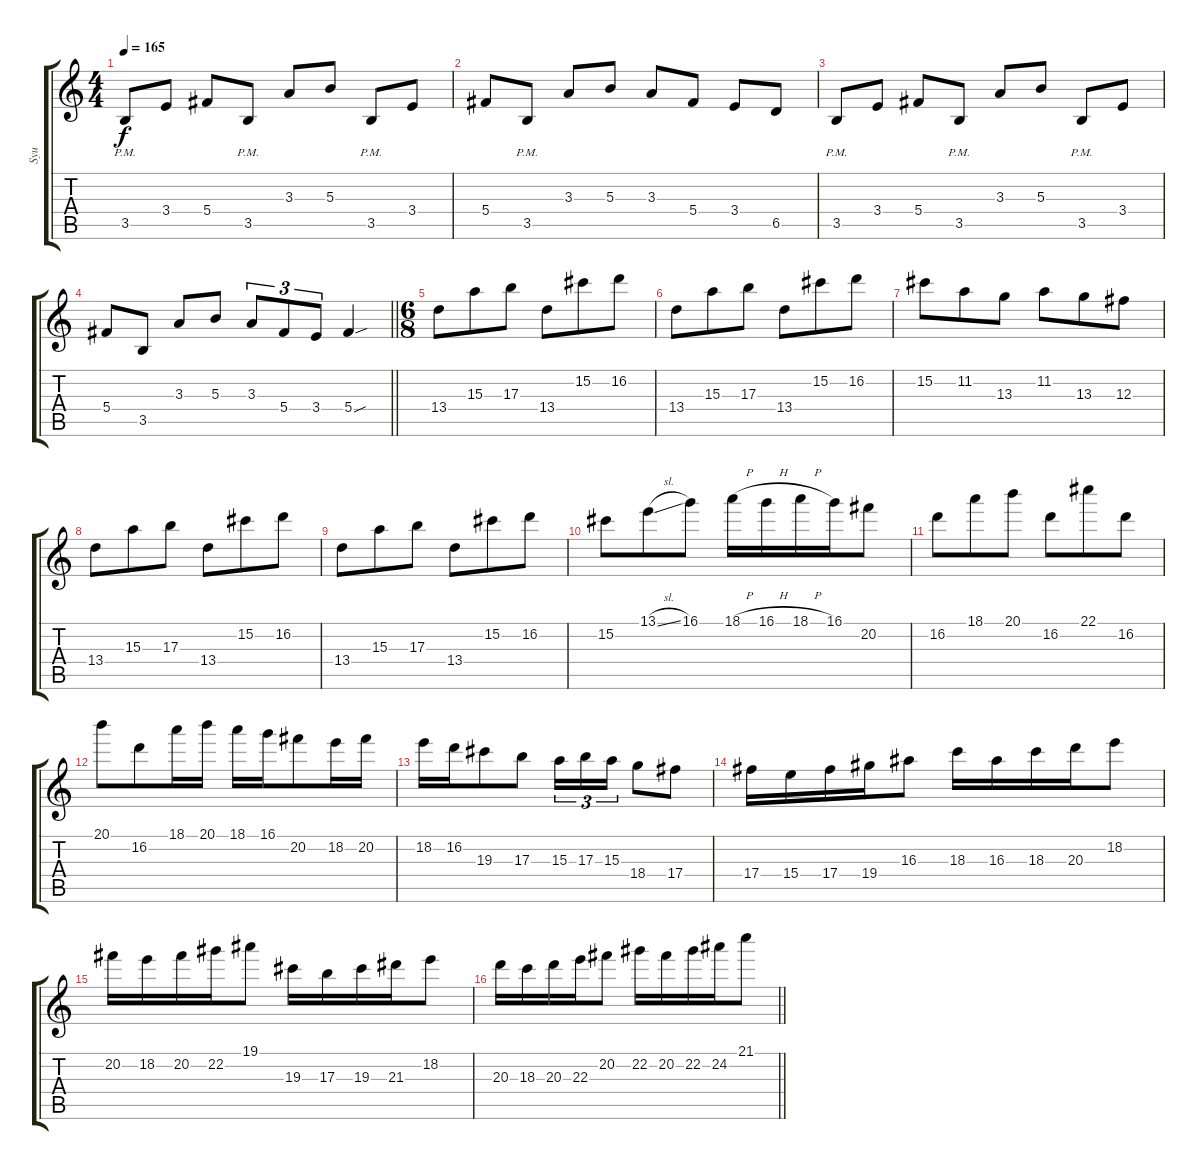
\track ("Syu" "Syu") {instrument distortionguitar}
\staff {score tabs}
\tuning (Eb4 Bb3 Gb3 Db3 Ab2 Eb2) {hide}
\ts (4 4)
\tempo 165
\clef g2
\ks c
3.5{pm}.8{dy f} 3.4.8 5.4.8 3.5{pm}.8 3.3.8 5.3.8 3.5{pm}.8 3.4.8 |
5.4.8 3.5{pm}.8 3.3.8 5.3.8 3.3.8 5.4.8 3.4.8 6.5.8 |
3.5{pm}.8 3.4.8 5.4.8 3.5{pm}.8 3.3.8 5.3.8 3.5{pm}.8 3.4.8 |
\barLineRight lightlight
5.4.8 3.5.8 3.3.8 5.3.8 3.3.8{tu (3 2)} 5.4.8{tu (3 2)} 3.4.8{tu (3 2)} 5.4{sou}.4 |
\ts (6 8)
13.4.8 15.3.8 17.3.8 13.4.8 15.2.8 16.2.8 |
13.4.8 15.3.8 17.3.8 13.4.8 15.2.8 16.2.8 |
15.2.8 11.2.8 13.3.8 11.2.8 13.3.8 12.3.8 |
13.4.8 15.3.8 17.3.8 13.4.8 15.2.8 16.2.8 |
13.4.8 15.3.8 17.3.8 13.4.8 15.2.8 16.2.8 |
15.2.8 13.1{sl}.8 16.1.8 18.1{h}.16 16.1{h}.16 18.1{h}.16 16.1.16 20.2.8 |
16.2.8 18.1.8 20.1.8 16.2.8 22.1.8 16.2.8 |
20.1.8 16.2.8 18.1.16 20.1.16 18.1.16 16.1.16 20.2.8 18.2.16 20.2.16 |
18.2.16 16.2.16 19.3.8 17.3.8 15.3.16{tu (3 2)} 17.3.16{tu (3 2)} 15.3.16{tu (3 2)} 18.4.8 17.4.8 |
17.4.16 15.4.16 17.4.16 19.4.16 16.3.8 18.3.16 16.3.16 18.3.16 20.3.16 18.2.8 |
20.2.16 18.2.16 20.2.16 22.2.16 19.1.8 19.3.16 17.3.16 19.3.16 21.3.16 18.2.8 |
\barLineRight lightlight
20.3.16 18.3.16 20.3.16 22.3.16 20.2.8 22.2.16 20.2.16 22.2.16 24.2.16 21.1.8
